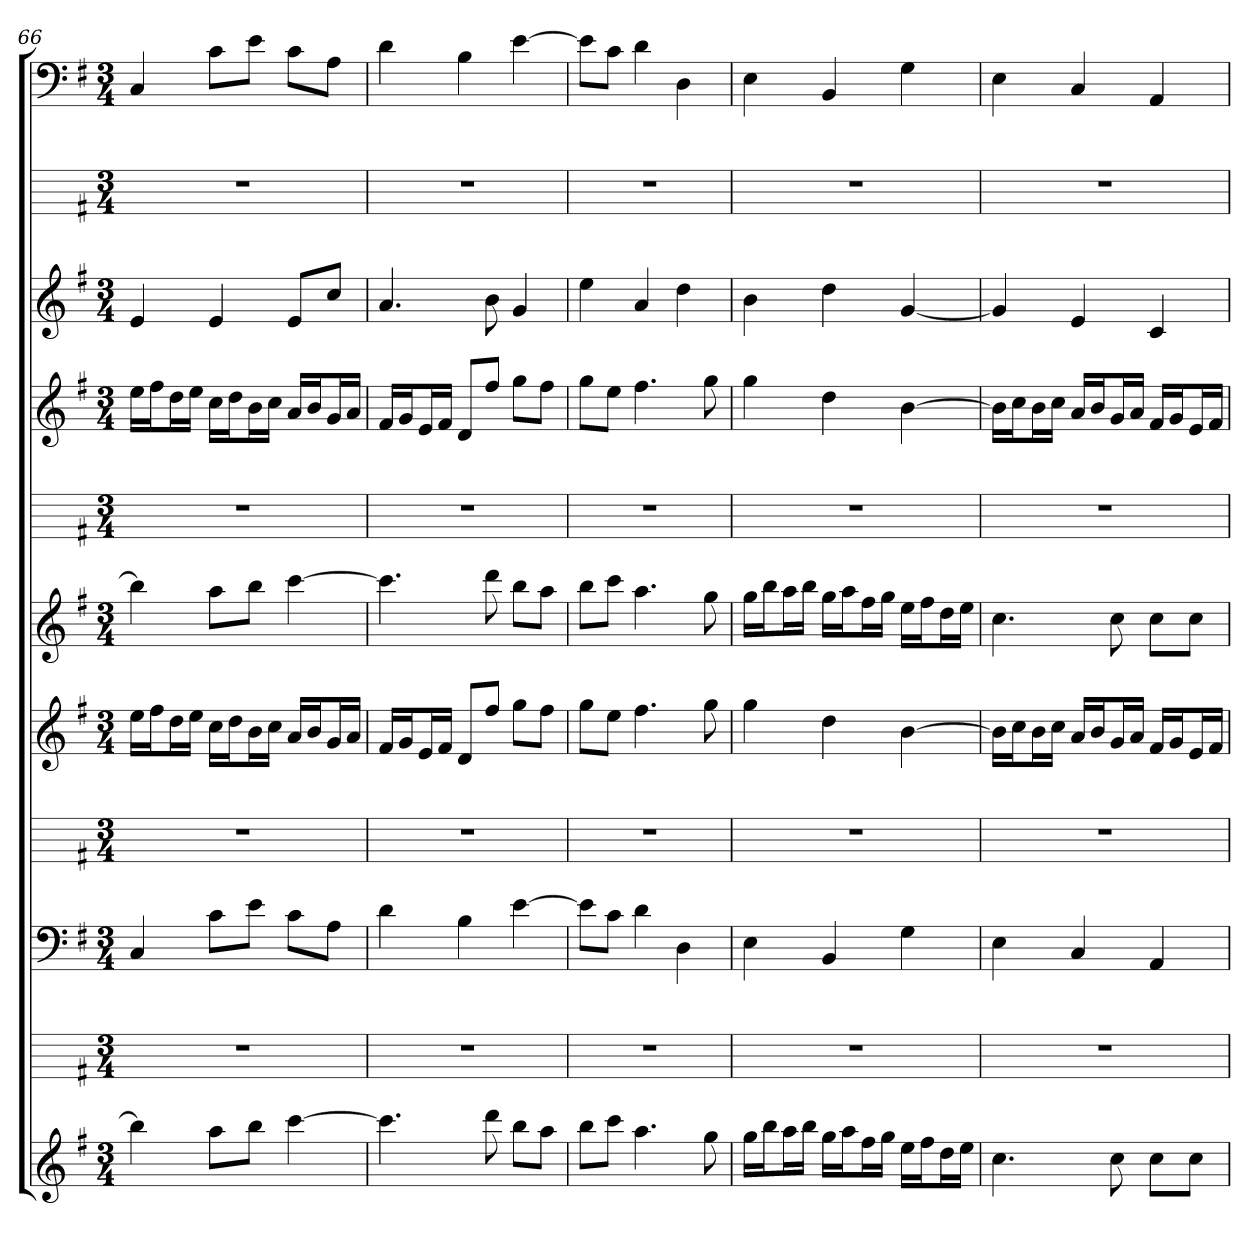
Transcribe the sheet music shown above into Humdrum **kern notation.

**kern	**kern	**kern	**kern	**kern	**kern	**kern	**kern	**kern	**kern	**kern
*part11	*part10	*part9	*part8	*part7	*part6	*part5	*part4	*part3	*part2	*part1
*staff11	*staff10	*staff9	*staff8	*staff7	*staff6	*staff5	*staff4	*staff3	*staff2	*staff1
*k[f#]	*k[f#]	*k[f#]	*k[f#]	*k[f#]	*k[f#]	*k[f#]	*k[f#]	*k[f#]	*k[f#]	*k[f#]
*G:	*G:	*G:	*G:	*G:	*G:	*G:	*G:	*G:	*G:	*G:
*M3/4	*M3/4	*M3/4	*M3/4	*M3/4	*M3/4	*M3/4	*M3/4	*M3/4	*M3/4	*M3/4
=66	=66	=66	=66	=66	=66	=66	=66	=66	=66	=66
4bb]	2.r	4C	2.r	16eeLL	4bb]	2.r	16eeLL	4e	2.r	4C
.	.	.	.	16ff#J	.	.	16ff#J	.	.	.
.	.	.	.	16ddL	.	.	16ddL	.	.	.
.	.	.	.	16eeJJ	.	.	16eeJJ	.	.	.
8aaL	.	8cL	.	16ccLL	8aaL	.	16ccLL	4e	.	8cL
.	.	.	.	16ddJ	.	.	16ddJ	.	.	.
8bbJ	.	8eJ	.	16bL	8bbJ	.	16bL	.	.	8eJ
.	.	.	.	16ccJJ	.	.	16ccJJ	.	.	.
[4ccc	.	8cL	.	16aLL	[4ccc	.	16aLL	8eL	.	8cL
.	.	.	.	16bJ	.	.	16bJ	.	.	.
.	.	8AJ	.	16gL	.	.	16gL	8ccJ	.	8AJ
.	.	.	.	16aJJ	.	.	16aJJ	.	.	.
=67	=67	=67	=67	=67	=67	=67	=67	=67	=67	=67
4.ccc]	2.r	4d	2.r	16f#LL	4.ccc]	2.r	16f#LL	4.a	2.r	4d
.	.	.	.	16gJ	.	.	16gJ	.	.	.
.	.	.	.	16eL	.	.	16eL	.	.	.
.	.	.	.	16f#JJ	.	.	16f#JJ	.	.	.
.	.	4B	.	8dL	.	.	8dL	.	.	4B
8ddd	.	.	.	8ff#J	8ddd	.	8ff#J	8b	.	.
8bbL	.	[4e	.	8ggL	8bbL	.	8ggL	4g	.	[4e
8aaJ	.	.	.	8ff#J	8aaJ	.	8ff#J	.	.	.
=68	=68	=68	=68	=68	=68	=68	=68	=68	=68	=68
8bbL	2.r	8eL]	2.r	8ggL	8bbL	2.r	8ggL	4ee	2.r	8eL]
8cccJ	.	8cJ	.	8eeJ	8cccJ	.	8eeJ	.	.	8cJ
4.aa	.	4d	.	4.ff#	4.aa	.	4.ff#	4a	.	4d
.	.	4D	.	.	.	.	.	4dd	.	4D
8gg	.	.	.	8gg	8gg	.	8gg	.	.	.
=69	=69	=69	=69	=69	=69	=69	=69	=69	=69	=69
16ggLL	2.r	4E	2.r	4gg	16ggLL	2.r	4gg	4b	2.r	4E
16bbJ	.	.	.	.	16bbJ	.	.	.	.	.
16aaL	.	.	.	.	16aaL	.	.	.	.	.
16bbJJ	.	.	.	.	16bbJJ	.	.	.	.	.
16ggLL	.	4BB	.	4dd	16ggLL	.	4dd	4dd	.	4BB
16aaJ	.	.	.	.	16aaJ	.	.	.	.	.
16ff#L	.	.	.	.	16ff#L	.	.	.	.	.
16ggJJ	.	.	.	.	16ggJJ	.	.	.	.	.
16eeLL	.	4G	.	[4b	16eeLL	.	[4b	[4g	.	4G
16ff#J	.	.	.	.	16ff#J	.	.	.	.	.
16ddL	.	.	.	.	16ddL	.	.	.	.	.
16eeJJ	.	.	.	.	16eeJJ	.	.	.	.	.
=70	=70	=70	=70	=70	=70	=70	=70	=70	=70	=70
4.cc	2.r	4E	2.r	16bLL]	4.cc	2.r	16bLL]	4g]	2.r	4E
.	.	.	.	16ccJ	.	.	16ccJ	.	.	.
.	.	.	.	16bL	.	.	16bL	.	.	.
.	.	.	.	16ccJJ	.	.	16ccJJ	.	.	.
.	.	4C	.	16aLL	.	.	16aLL	4e	.	4C
.	.	.	.	16bJ	.	.	16bJ	.	.	.
8cc	.	.	.	16gL	8cc	.	16gL	.	.	.
.	.	.	.	16aJJ	.	.	16aJJ	.	.	.
8ccL	.	4AA	.	16f#LL	8ccL	.	16f#LL	4c	.	4AA
.	.	.	.	16gJ	.	.	16gJ	.	.	.
8ccJ	.	.	.	16eL	8ccJ	.	16eL	.	.	.
.	.	.	.	16f#JJ	.	.	16f#JJ	.	.	.
=	=	=	=	=	=	=	=	=	=	=
*-	*-	*-	*-	*-	*-	*-	*-	*-	*-	*-
